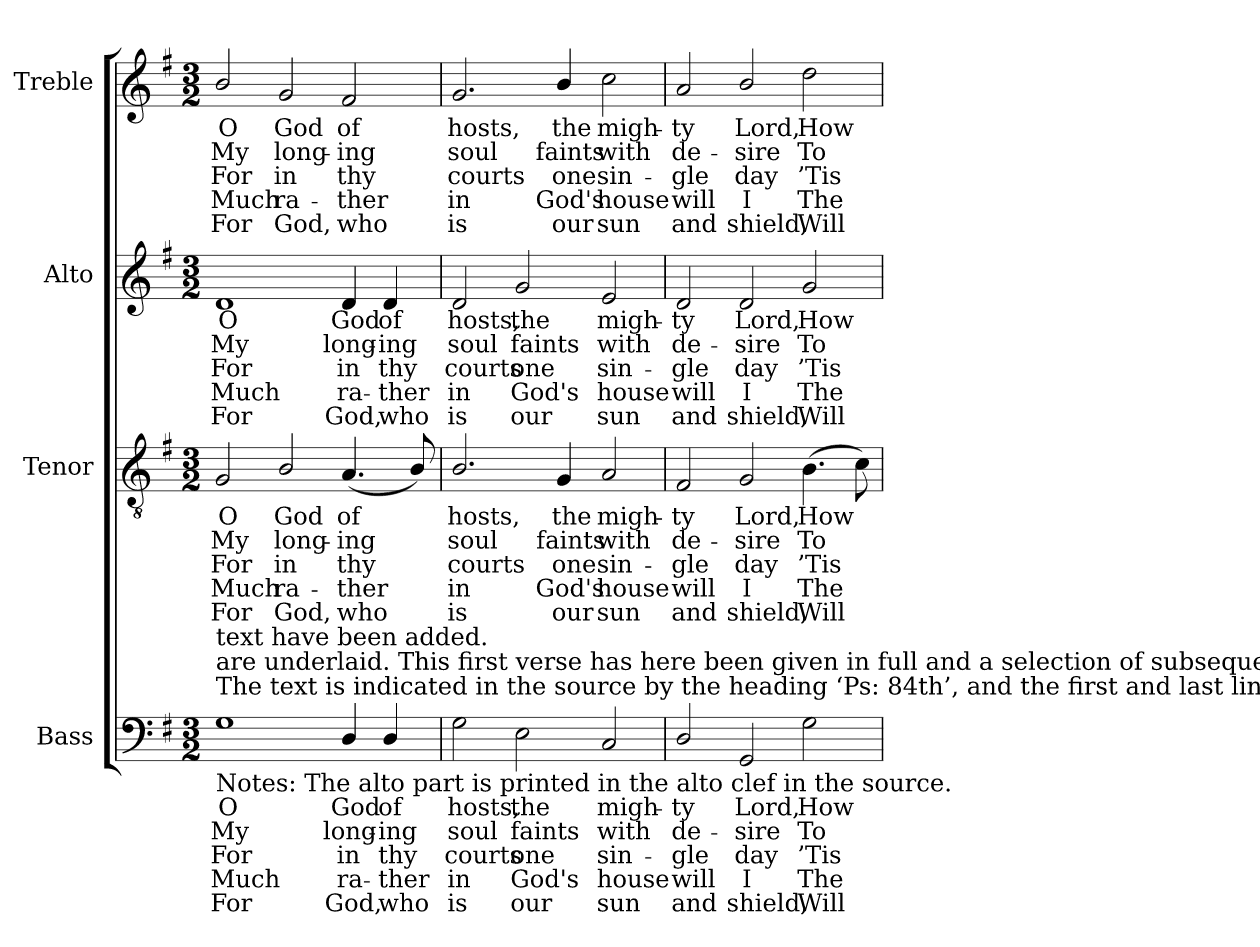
**kern	**text	**text	**text	**text	**text	**kern	**text	**text	**text	**text	**text	**kern	**text	**text	**text	**text	**text	**kern	**text	**text	**text	**text	**text
*part4	*part4	*part4	*part4	*part4	*part4	*part3	*part3	*part3	*part3	*part3	*part3	*part2	*part2	*part2	*part2	*part2	*part2	*part1	*part1	*part1	*part1	*part1	*part1
*staff4	*staff4	*staff4	*staff4	*staff4	*staff4	*staff3	*staff3	*staff3	*staff3	*staff3	*staff3	*staff2	*staff2	*staff2	*staff2	*staff2	*staff2	*staff1	*staff1	*staff1	*staff1	*staff1	*staff1
*I"Bass	*	*	*	*	*	*I"Tenor	*	*	*	*	*	*I"Alto	*	*	*	*	*	*I"Treble	*	*	*	*	*
*I'B.	*	*	*	*	*	*I'T.	*	*	*	*	*	*I'A.	*	*	*	*	*	*I'Tr.	*	*	*	*	*
!!LO:PB:g=z
*clefF4	*	*	*	*	*	*clefGv2	*	*	*	*	*	*clefG2	*	*	*	*	*	*clefG2	*	*	*	*	*
*	*	*	*	*	*	*ITrd7c12	*	*	*	*	*	*	*	*	*	*	*	*	*	*	*	*	*
*k[f#]	*	*	*	*	*	*k[f#]	*	*	*	*	*	*k[f#]	*	*	*	*	*	*k[f#]	*	*	*	*	*
*G:	*	*	*	*	*	*G:	*	*	*	*	*	*G:	*	*	*	*	*	*G:	*	*	*	*	*
*M3/2	*	*	*	*	*	*M3/2	*	*	*	*	*	*M3/2	*	*	*	*	*	*M3/2	*	*	*	*	*
=1	=1	=1	=1	=1	=1	=1	=1	=1	=1	=1	=1	=1	=1	=1	=1	=1	=1	=1	=1	=1	=1	=1	=1
!	!LO:LY:b:color=#000000	!LO:LY:b:color=#000000	!LO:LY:b:color=#000000	!LO:LY:b:color=#000000	!LO:LY:b:color=#000000	!	!	!	!	!	!	!	!	!	!	!	!	!	!	!	!	!	!
!	!	!	!	!	!	!	!LO:LY:b:color=#000000	!LO:LY:b:color=#000000	!LO:LY:b:color=#000000	!LO:LY:b:color=#000000	!LO:LY:b:color=#000000	!	!	!	!	!	!	!	!	!	!	!	!
!	!	!	!	!	!	!	!	!	!	!	!	!	!LO:LY:b:color=#000000	!LO:LY:b:color=#000000	!LO:LY:b:color=#000000	!LO:LY:b:color=#000000	!LO:LY:b:color=#000000	!	!	!	!	!	!
!LO:TX:b:t=Notes&colon; The alto part is printed in the alto clef in the source.	!	!	!	!	!	!	!	!	!	!	!	!	!	!	!	!	!	!	!	!	!	!	!
!LO:TX:t=The text is indicated in the source by the heading ‘Ps&colon; 84th’, and the first and last lines of the first verse	!	!	!	!	!	!	!	!	!	!	!	!	!	!	!	!	!	!	!	!	!	!	!
!LO:TX:t=are underlaid. This first verse has here been given in full and a selection of subsequent verses from the	!	!	!	!	!	!	!	!	!	!	!	!	!	!	!	!	!	!	!	!	!	!	!
!LO:TX:t=text have been added.	!	!	!	!	!	!	!	!	!	!	!	!	!	!	!	!	!	!	!	!	!	!	!
!	!	!	!	!	!	!	!	!	!	!	!	!	!	!	!	!	!	!	!LO:LY:b:color=#000000	!LO:LY:b:color=#000000	!LO:LY:b:color=#000000	!LO:LY:b:color=#000000	!LO:LY:b:color=#000000
1Gi	O	My	For	Much	For	2GGi/	O	My	For	Much	For	1di	O	My	For	Much	For	2bi/	O	My	For	Much	For
!	!	!	!	!	!	!	!LO:LY:b:color=#000000	!LO:LY:b:color=#000000	!LO:LY:b:color=#000000	!LO:LY:b:color=#000000	!LO:LY:b:color=#000000	!	!	!	!	!	!	!	!	!	!	!	!
!	!	!	!	!	!	!	!	!	!	!	!	!	!	!	!	!	!	!	!LO:LY:b:color=#000000	!LO:LY:b:color=#000000	!LO:LY:b:color=#000000	!LO:LY:b:color=#000000	!LO:LY:b:color=#000000
.	.	.	.	.	.	2BBi/	God	long-	in	ra-	-God,	.	.	.	.	.	.	2gi/	God	long-	in	ra-	-God,
!	!LO:LY:b:color=#000000	!LO:LY:b:color=#000000	!LO:LY:b:color=#000000	!LO:LY:b:color=#000000	!LO:LY:b:color=#000000	!	!	!	!	!	!	!	!	!	!	!	!	!	!	!	!	!	!
!	!	!	!	!	!	!	!LO:LY:b:color=#000000	!LO:LY:b:color=#000000	!LO:LY:b:color=#000000	!LO:LY:b:color=#000000	!LO:LY:b:color=#000000	!	!	!	!	!	!	!	!	!	!	!	!
!	!	!	!	!	!	!	!	!	!	!	!	!	!LO:LY:b:color=#000000	!LO:LY:b:color=#000000	!LO:LY:b:color=#000000	!LO:LY:b:color=#000000	!LO:LY:b:color=#000000	!	!	!	!	!	!
!	!	!	!	!	!	!	!	!	!	!	!	!	!	!	!	!	!	!	!LO:LY:b:color=#000000	!LO:LY:b:color=#000000	!LO:LY:b:color=#000000	!LO:LY:b:color=#000000	!LO:LY:b:color=#000000
4Di/	God	long-	in	ra-	-God,	(4.AAi/	of	-ing	thy	ther	who	4di/	God	long-	in	ra-	-God,	2f#i/	of	-ing	thy	ther	who
!	!LO:LY:b:color=#000000	!LO:LY:b:color=#000000	!LO:LY:b:color=#000000	!LO:LY:b:color=#000000	!LO:LY:b:color=#000000	!	!	!	!	!	!	!	!	!	!	!	!	!	!	!	!	!	!
!	!	!	!	!	!	!	!	!	!	!	!	!	!LO:LY:b:color=#000000	!LO:LY:b:color=#000000	!LO:LY:b:color=#000000	!LO:LY:b:color=#000000	!LO:LY:b:color=#000000	!	!	!	!	!	!
4Di/	of	-ing	thy	ther	who	.	.	.	.	.	.	4di/	of	-ing	thy	ther	who	.	.	.	.	.	.
.	.	.	.	.	.	8BBi/)	.	.	.	.	.	.	.	.	.	.	.	.	.	.	.	.	.
=2	=2	=2	=2	=2	=2	=2	=2	=2	=2	=2	=2	=2	=2	=2	=2	=2	=2	=2	=2	=2	=2	=2	=2
!	!LO:LY:b:color=#000000	!LO:LY:b:color=#000000	!LO:LY:b:color=#000000	!LO:LY:b:color=#000000	!LO:LY:b:color=#000000	!	!	!	!	!	!	!	!	!	!	!	!	!	!	!	!	!	!
!	!	!	!	!	!	!	!LO:LY:b:color=#000000	!LO:LY:b:color=#000000	!LO:LY:b:color=#000000	!LO:LY:b:color=#000000	!LO:LY:b:color=#000000	!	!	!	!	!	!	!	!	!	!	!	!
!	!	!	!	!	!	!	!	!	!	!	!	!	!LO:LY:b:color=#000000	!LO:LY:b:color=#000000	!LO:LY:b:color=#000000	!LO:LY:b:color=#000000	!LO:LY:b:color=#000000	!	!	!	!	!	!
!	!	!	!	!	!	!	!	!	!	!	!	!	!	!	!	!	!	!	!LO:LY:b:color=#000000	!LO:LY:b:color=#000000	!LO:LY:b:color=#000000	!LO:LY:b:color=#000000	!LO:LY:b:color=#000000
2Gi\	hosts,	soul	courts	in	is	2.BBi/	hosts,	soul	courts	in	is	2di/	hosts,	soul	courts	in	is	2.gi/	hosts,	soul	courts	in	is
!	!LO:LY:b:color=#000000	!LO:LY:b:color=#000000	!LO:LY:b:color=#000000	!LO:LY:b:color=#000000	!LO:LY:b:color=#000000	!	!	!	!	!	!	!	!	!	!	!	!	!	!	!	!	!	!
!	!	!	!	!	!	!	!	!	!	!	!	!	!LO:LY:b:color=#000000	!LO:LY:b:color=#000000	!LO:LY:b:color=#000000	!LO:LY:b:color=#000000	!LO:LY:b:color=#000000	!	!	!	!	!	!
2Ei\	the	faints	one	God's	our	.	.	.	.	.	.	2gi/	the	faints	one	God's	our	.	.	.	.	.	.
!	!	!	!	!	!	!	!LO:LY:b:color=#000000	!LO:LY:b:color=#000000	!LO:LY:b:color=#000000	!LO:LY:b:color=#000000	!LO:LY:b:color=#000000	!	!	!	!	!	!	!	!	!	!	!	!
!	!	!	!	!	!	!	!	!	!	!	!	!	!	!	!	!	!	!	!LO:LY:b:color=#000000	!LO:LY:b:color=#000000	!LO:LY:b:color=#000000	!LO:LY:b:color=#000000	!LO:LY:b:color=#000000
.	.	.	.	.	.	4GGi/	the	faints	one	God's	our	.	.	.	.	.	.	4bi/	the	faints	one	God's	our
!	!LO:LY:b:color=#000000	!LO:LY:b:color=#000000	!LO:LY:b:color=#000000	!LO:LY:b:color=#000000	!LO:LY:b:color=#000000	!	!	!	!	!	!	!	!	!	!	!	!	!	!	!	!	!	!
!	!	!	!	!	!	!	!LO:LY:b:color=#000000	!LO:LY:b:color=#000000	!LO:LY:b:color=#000000	!LO:LY:b:color=#000000	!LO:LY:b:color=#000000	!	!	!	!	!	!	!	!	!	!	!	!
!	!	!	!	!	!	!	!	!	!	!	!	!	!LO:LY:b:color=#000000	!LO:LY:b:color=#000000	!LO:LY:b:color=#000000	!LO:LY:b:color=#000000	!LO:LY:b:color=#000000	!	!	!	!	!	!
!	!	!	!	!	!	!	!	!	!	!	!	!	!	!	!	!	!	!	!LO:LY:b:color=#000000	!LO:LY:b:color=#000000	!LO:LY:b:color=#000000	!LO:LY:b:color=#000000	!LO:LY:b:color=#000000
2Ci/	migh-	with	sin-	-house	sun	2AAi/	migh-	with	sin-	-house	sun	2ei/	migh-	with	sin-	-house	sun	2cci\	migh-	with	sin-	house	sun
=3	=3	=3	=3	=3	=3	=3	=3	=3	=3	=3	=3	=3	=3	=3	=3	=3	=3	=3	=3	=3	=3	=3	=3
!	!LO:LY:b:color=#000000	!LO:LY:b:color=#000000	!LO:LY:b:color=#000000	!LO:LY:b:color=#000000	!LO:LY:b:color=#000000	!	!	!	!	!	!	!	!	!	!	!	!	!	!	!	!	!	!
!	!	!	!	!	!	!	!LO:LY:b:color=#000000	!LO:LY:b:color=#000000	!LO:LY:b:color=#000000	!LO:LY:b:color=#000000	!LO:LY:b:color=#000000	!	!	!	!	!	!	!	!	!	!	!	!
!	!	!	!	!	!	!	!	!	!	!	!	!	!LO:LY:b:color=#000000	!LO:LY:b:color=#000000	!LO:LY:b:color=#000000	!LO:LY:b:color=#000000	!LO:LY:b:color=#000000	!	!	!	!	!	!
!	!	!	!	!	!	!	!	!	!	!	!	!	!	!	!	!	!	!	!LO:LY:b:color=#000000	!LO:LY:b:color=#000000	!LO:LY:b:color=#000000	!LO:LY:b:color=#000000	!LO:LY:b:color=#000000
2Di/	-ty	de-	gle	will	and	2FF#i/	-ty	de-	gle	will	and	2di/	-ty	de-	gle	will	and	2ai/	-ty	de-	gle	-will	and
!	!LO:LY:b:color=#000000	!LO:LY:b:color=#000000	!LO:LY:b:color=#000000	!LO:LY:b:color=#000000	!LO:LY:b:color=#000000	!	!	!	!	!	!	!	!	!	!	!	!	!	!	!	!	!	!
!	!	!	!	!	!	!	!LO:LY:b:color=#000000	!LO:LY:b:color=#000000	!LO:LY:b:color=#000000	!LO:LY:b:color=#000000	!LO:LY:b:color=#000000	!	!	!	!	!	!	!	!	!	!	!	!
!	!	!	!	!	!	!	!	!	!	!	!	!	!LO:LY:b:color=#000000	!LO:LY:b:color=#000000	!LO:LY:b:color=#000000	!LO:LY:b:color=#000000	!LO:LY:b:color=#000000	!	!	!	!	!	!
!	!	!	!	!	!	!	!	!	!	!	!	!	!	!	!	!	!	!	!LO:LY:b:color=#000000	!LO:LY:b:color=#000000	!LO:LY:b:color=#000000	!LO:LY:b:color=#000000	!LO:LY:b:color=#000000
2GGi/	Lord,	-sire	day	I	shield,	2GGi/	Lord,	-sire	day	I	shield,	2di/	Lord,	-sire	day	I	shield,	2bi/	Lord,	-sire	day	I	shield,
!	!LO:LY:b:color=#000000	!LO:LY:b:color=#000000	!LO:LY:b:color=#000000	!LO:LY:b:color=#000000	!LO:LY:b:color=#000000	!	!	!	!	!	!	!	!	!	!	!	!	!	!	!	!	!	!
!	!	!	!	!	!	!	!LO:LY:b:color=#000000	!LO:LY:b:color=#000000	!LO:LY:b:color=#000000	!LO:LY:b:color=#000000	!LO:LY:b:color=#000000	!	!	!	!	!	!	!	!	!	!	!	!
!	!	!	!	!	!	!	!	!	!	!	!	!	!LO:LY:b:color=#000000	!LO:LY:b:color=#000000	!LO:LY:b:color=#000000	!LO:LY:b:color=#000000	!LO:LY:b:color=#000000	!	!	!	!	!	!
!	!	!	!	!	!	!	!	!	!	!	!	!	!	!	!	!	!	!	!LO:LY:b:color=#000000	!LO:LY:b:color=#000000	!LO:LY:b:color=#000000	!LO:LY:b:color=#000000	!LO:LY:b:color=#000000
2Gi\	How	To	’Tis	The	Will	(4.BBi\	How	To	’Tis	The	Will	2gi/	How	To	’Tis	The	Will	2ddi\	How	To	’Tis	The	Will
.	.	.	.	.	.	8Ci\)	.	.	.	.	.	.	.	.	.	.	.	.	.	.	.	.	.
=	=	=	=	=	=	=	=	=	=	=	=	=	=	=	=	=	=	=	=	=	=	=	=
*-	*-	*-	*-	*-	*-	*-	*-	*-	*-	*-	*-	*-	*-	*-	*-	*-	*-	*-	*-	*-	*-	*-	*-
